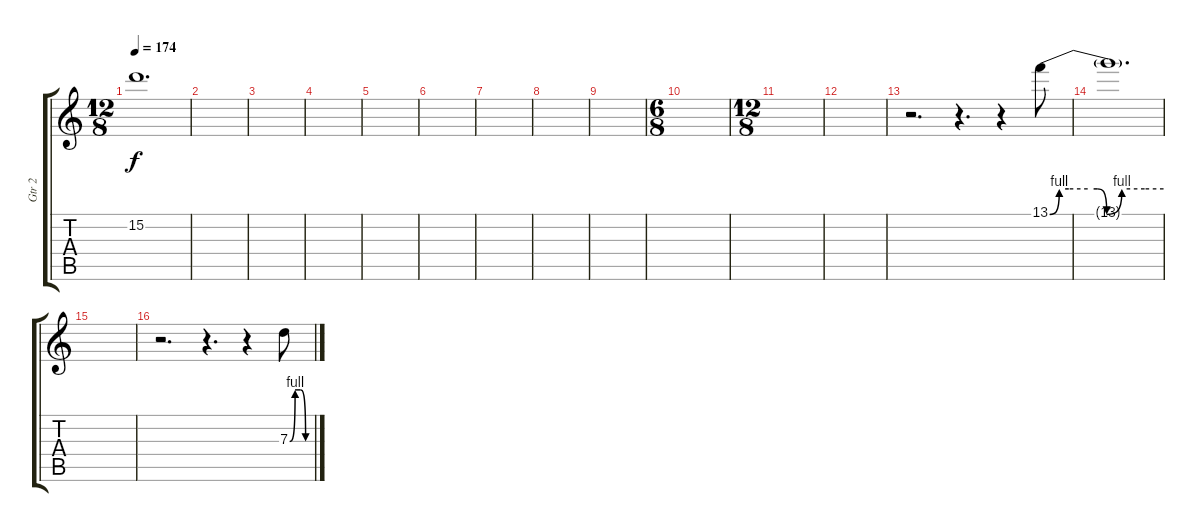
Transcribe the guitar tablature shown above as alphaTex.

\track ("Gtr 2" "Gtr 2") {instrument overdrivenguitar}
\staff {score tabs}
\tuning (E4 B3 G3 D3 A2 E2) {hide}
\ts (12 8)
\tempo 174
\clef g2
\ks c
15.2{t}.1{d dy f} |
|
|
|
|
|
|
|
|
\ts (6 8)
|
\ts (12 8)
|
|
r.2{d} r.4{d} r.4 13.1{be (custom 0 0 5 4 10 4 20 4 25 4 30 0 38 4 50 4 60 4)}.8 |
13.1{t}.1{d} |
|
r.2{d} r.4{d} r.4 7.3{be (custom 0 0 15 4 30 4 45 0 60 0)}.8{volume 13}
